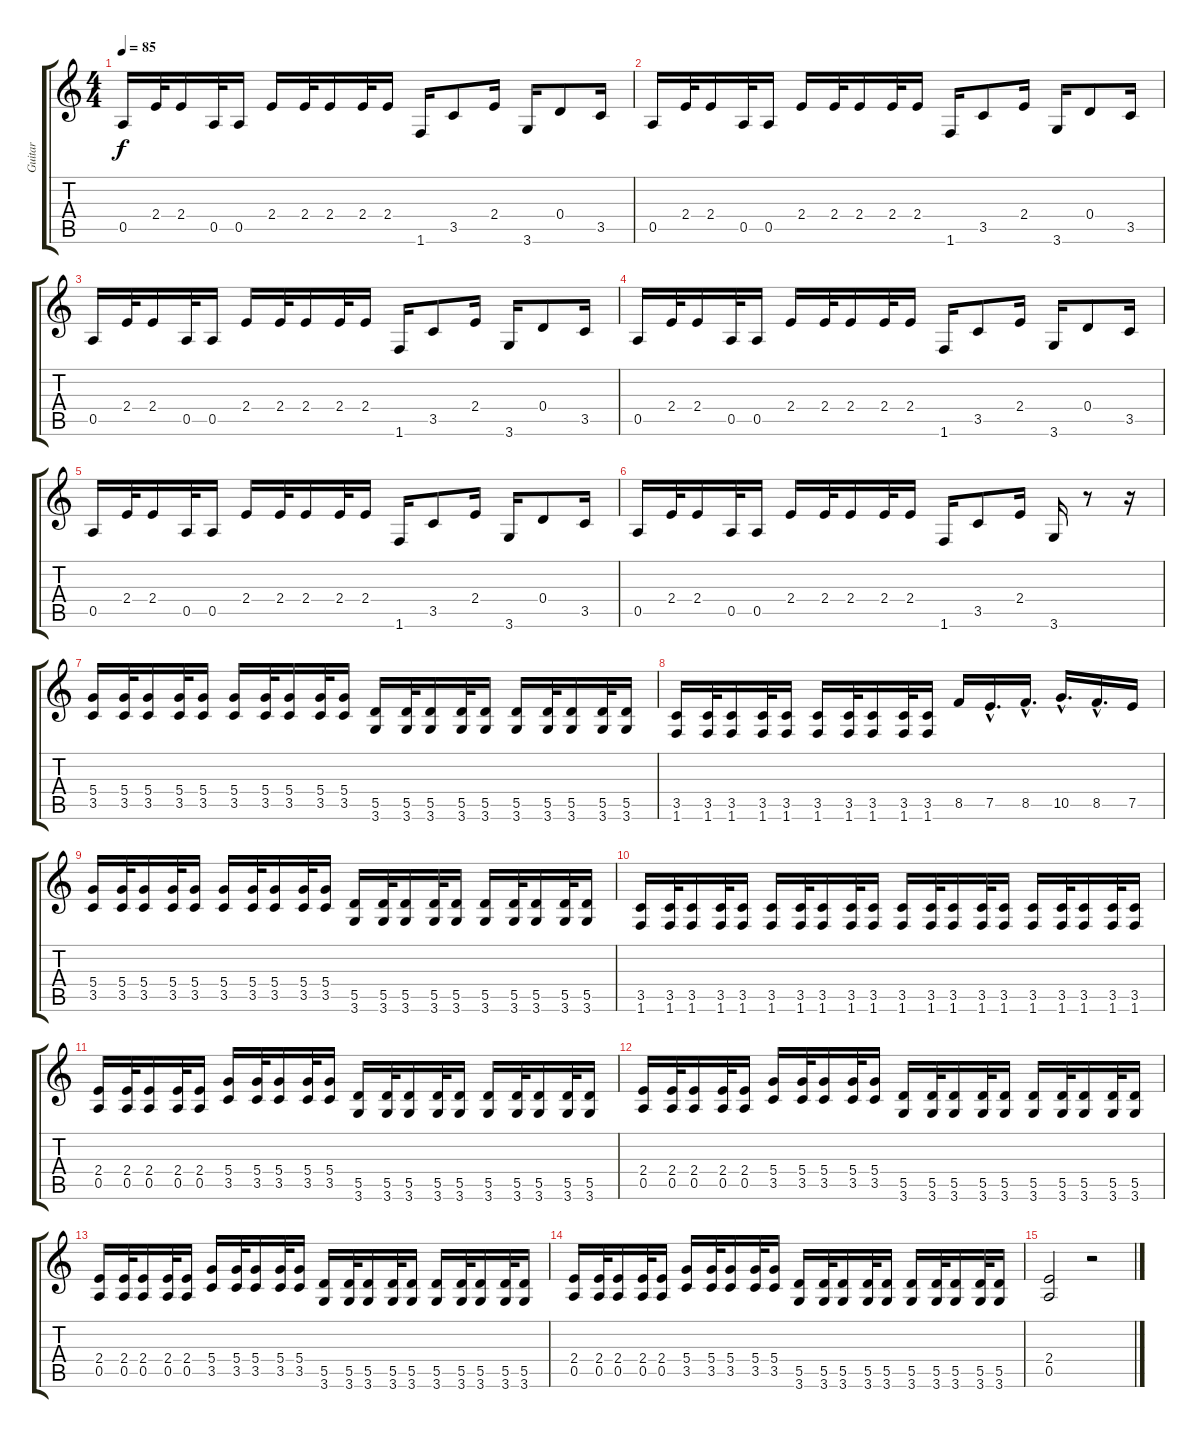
\track ("Guitar" "Guitar") {instrument distortionguitar}
\staff {score tabs}
\tuning (E4 B3 G3 D3 A2 E2) {hide}
\ts (4 4)
\tempo 85
\clef g2
\ks c
0.5.16{dy f} 2.4.32 2.4.16 0.5.32 0.5.16 2.4.16 2.4.32 2.4.16 2.4.32 2.4.16 1.6.16 3.5.8 2.4.16 3.6.16 0.4.8 3.5.16 |
0.5.16 2.4.32 2.4.16 0.5.32 0.5.16 2.4.16 2.4.32 2.4.16 2.4.32 2.4.16 1.6.16 3.5.8 2.4.16 3.6.16 0.4.8 3.5.16 |
0.5.16 2.4.32 2.4.16 0.5.32 0.5.16 2.4.16 2.4.32 2.4.16 2.4.32 2.4.16 1.6.16 3.5.8 2.4.16 3.6.16 0.4.8 3.5.16 |
0.5.16 2.4.32 2.4.16 0.5.32 0.5.16 2.4.16 2.4.32 2.4.16 2.4.32 2.4.16 1.6.16 3.5.8 2.4.16 3.6.16 0.4.8 3.5.16 |
0.5.16 2.4.32 2.4.16 0.5.32 0.5.16 2.4.16 2.4.32 2.4.16 2.4.32 2.4.16 1.6.16 3.5.8 2.4.16 3.6.16 0.4.8 3.5.16 |
0.5.16 2.4.32 2.4.16 0.5.32 0.5.16 2.4.16 2.4.32 2.4.16 2.4.32 2.4.16 1.6.16 3.5.8 2.4.16 3.6.16 r.8 r.16 |
(5.4 3.5).16 (5.4 3.5).32 (5.4 3.5).16 (5.4 3.5).32 (5.4 3.5).16 (5.4 3.5).16 (5.4 3.5).32 (5.4 3.5).16 (5.4 3.5).32 (5.4 3.5).16 (5.5 3.6).16 (5.5 3.6).32 (5.5 3.6).16 (5.5 3.6).32 (5.5 3.6).16 (5.5 3.6).16 (5.5 3.6).32 (5.5 3.6).16 (5.5 3.6).32 (5.5 3.6).16 |
(3.5 1.6).16 (3.5 1.6).32 (3.5 1.6).16 (3.5 1.6).32 (3.5 1.6).16 (3.5 1.6).16 (3.5 1.6).32 (3.5 1.6).16 (3.5 1.6).32 (3.5 1.6).16 8.5.16 7.5{hac}.16{d} 8.5{hac}.16{d} 10.5{hac}.16{d} 8.5{hac}.16{d} 7.5.16 |
(5.4 3.5).16 (5.4 3.5).32 (5.4 3.5).16 (5.4 3.5).32 (5.4 3.5).16 (5.4 3.5).16 (5.4 3.5).32 (5.4 3.5).16 (5.4 3.5).32 (5.4 3.5).16 (5.5 3.6).16 (5.5 3.6).32 (5.5 3.6).16 (5.5 3.6).32 (5.5 3.6).16 (5.5 3.6).16 (5.5 3.6).32 (5.5 3.6).16 (5.5 3.6).32 (5.5 3.6).16 |
(3.5 1.6).16 (3.5 1.6).32 (3.5 1.6).16 (3.5 1.6).32 (3.5 1.6).16 (3.5 1.6).16 (3.5 1.6).32 (3.5 1.6).16 (3.5 1.6).32 (3.5 1.6).16 (3.5 1.6).16 (3.5 1.6).32 (3.5 1.6).16 (3.5 1.6).32 (3.5 1.6).16 (3.5 1.6).16 (3.5 1.6).32 (3.5 1.6).16 (3.5 1.6).32 (3.5 1.6).16 |
(2.4 0.5).16 (2.4 0.5).32 (2.4 0.5).16 (2.4 0.5).32 (2.4 0.5).16 (5.4 3.5).16 (5.4 3.5).32 (5.4 3.5).16 (5.4 3.5).32 (5.4 3.5).16 (5.5 3.6).16 (5.5 3.6).32 (5.5 3.6).16 (5.5 3.6).32 (5.5 3.6).16 (5.5 3.6).16 (5.5 3.6).32 (5.5 3.6).16 (5.5 3.6).32 (5.5 3.6).16 |
(2.4 0.5).16 (2.4 0.5).32 (2.4 0.5).16 (2.4 0.5).32 (2.4 0.5).16 (5.4 3.5).16 (5.4 3.5).32 (5.4 3.5).16 (5.4 3.5).32 (5.4 3.5).16 (5.5 3.6).16 (5.5 3.6).32 (5.5 3.6).16 (5.5 3.6).32 (5.5 3.6).16 (5.5 3.6).16 (5.5 3.6).32 (5.5 3.6).16 (5.5 3.6).32 (5.5 3.6).16 |
(2.4 0.5).16 (2.4 0.5).32 (2.4 0.5).16 (2.4 0.5).32 (2.4 0.5).16 (5.4 3.5).16 (5.4 3.5).32 (5.4 3.5).16 (5.4 3.5).32 (5.4 3.5).16 (5.5 3.6).16 (5.5 3.6).32 (5.5 3.6).16 (5.5 3.6).32 (5.5 3.6).16 (5.5 3.6).16 (5.5 3.6).32 (5.5 3.6).16 (5.5 3.6).32 (5.5 3.6).16 |
(2.4 0.5).16 (2.4 0.5).32 (2.4 0.5).16 (2.4 0.5).32 (2.4 0.5).16 (5.4 3.5).16 (5.4 3.5).32 (5.4 3.5).16 (5.4 3.5).32 (5.4 3.5).16 (5.5 3.6).16 (5.5 3.6).32 (5.5 3.6).16 (5.5 3.6).32 (5.5 3.6).16 (5.5 3.6).16 (5.5 3.6).32 (5.5 3.6).16 (5.5 3.6).32 (5.5 3.6).16 |
(2.4 0.5).2 r.2
